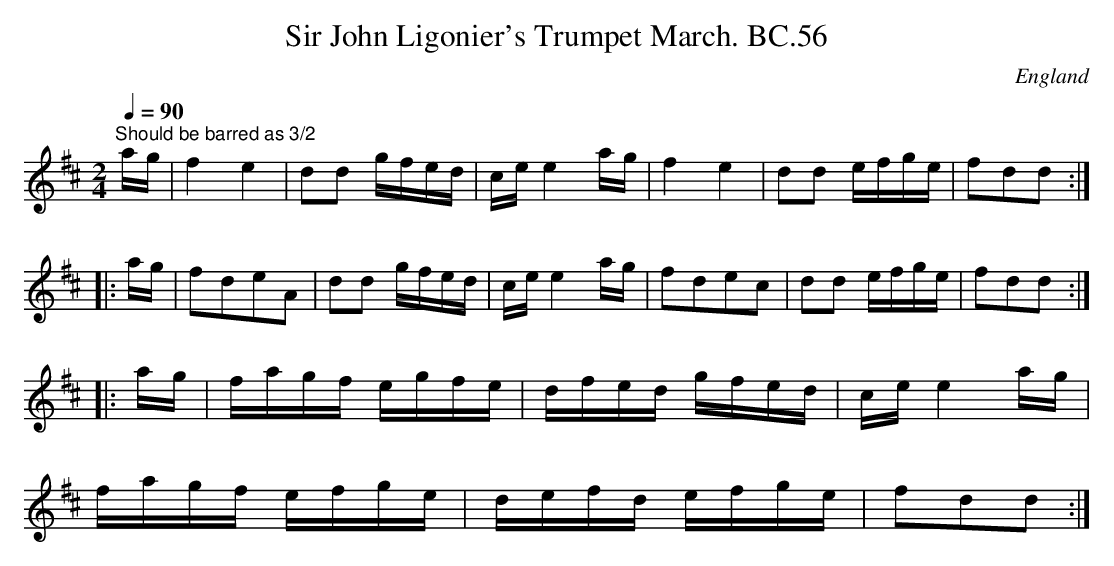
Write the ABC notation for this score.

X:1
T:Sir John Ligonier's Trumpet March. BC.56
L:1/8
M:2/4
O:England
Q:1/4=90
K:D
"^Should be barred as 3/2"\
a/g/|f2 e2|dd g/f/e/d/|c/e/ e2 a/g/|\
f2 e2|dd e/f/g/e/|fdd:|!
|:a/g/|fdeA|dd g/f/e/d/|c/e/ e2 a/g/|\
fdec|dd e/f/g/e/|fdd:|!
L:1/16
|:ag|fagf egfe|dfed gfed|ce e4 ag|!
fagf efge|defd efge|f2d2d2:|
